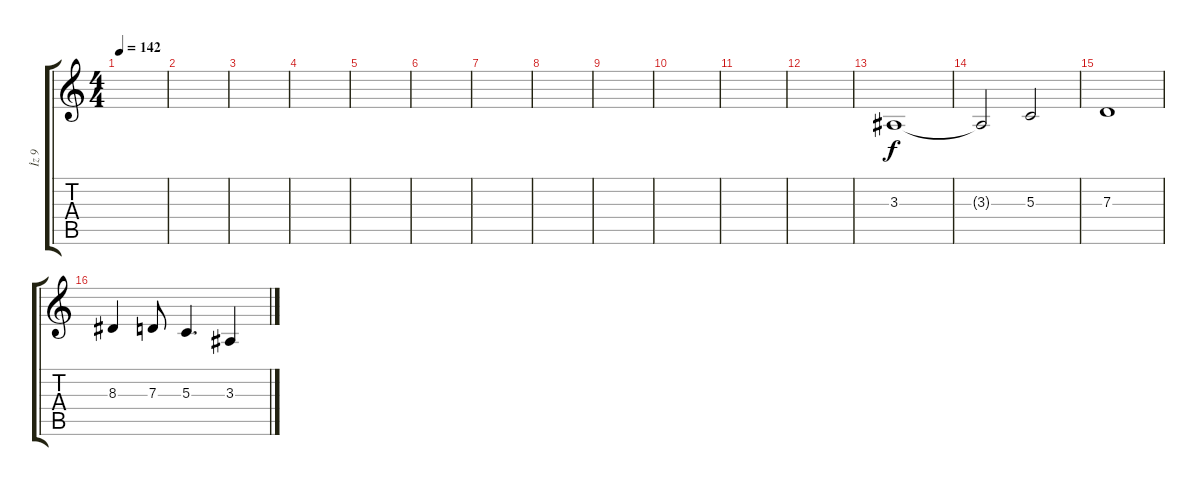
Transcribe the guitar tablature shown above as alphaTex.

\track ("İz 9" "İz 9") {instrument cello}
\staff {score tabs}
\tuning (E4 B3 G3 D3 A2 E2) {hide}
\ts (4 4)
\tempo 142
\clef g2
\ks c
|
|
|
|
|
|
|
|
|
|
|
|
3.3.1 |
3.3{t}.2 5.3.2 |
7.3.1 |
8.3.4 7.3.8 5.3.4{d} 3.3.4
